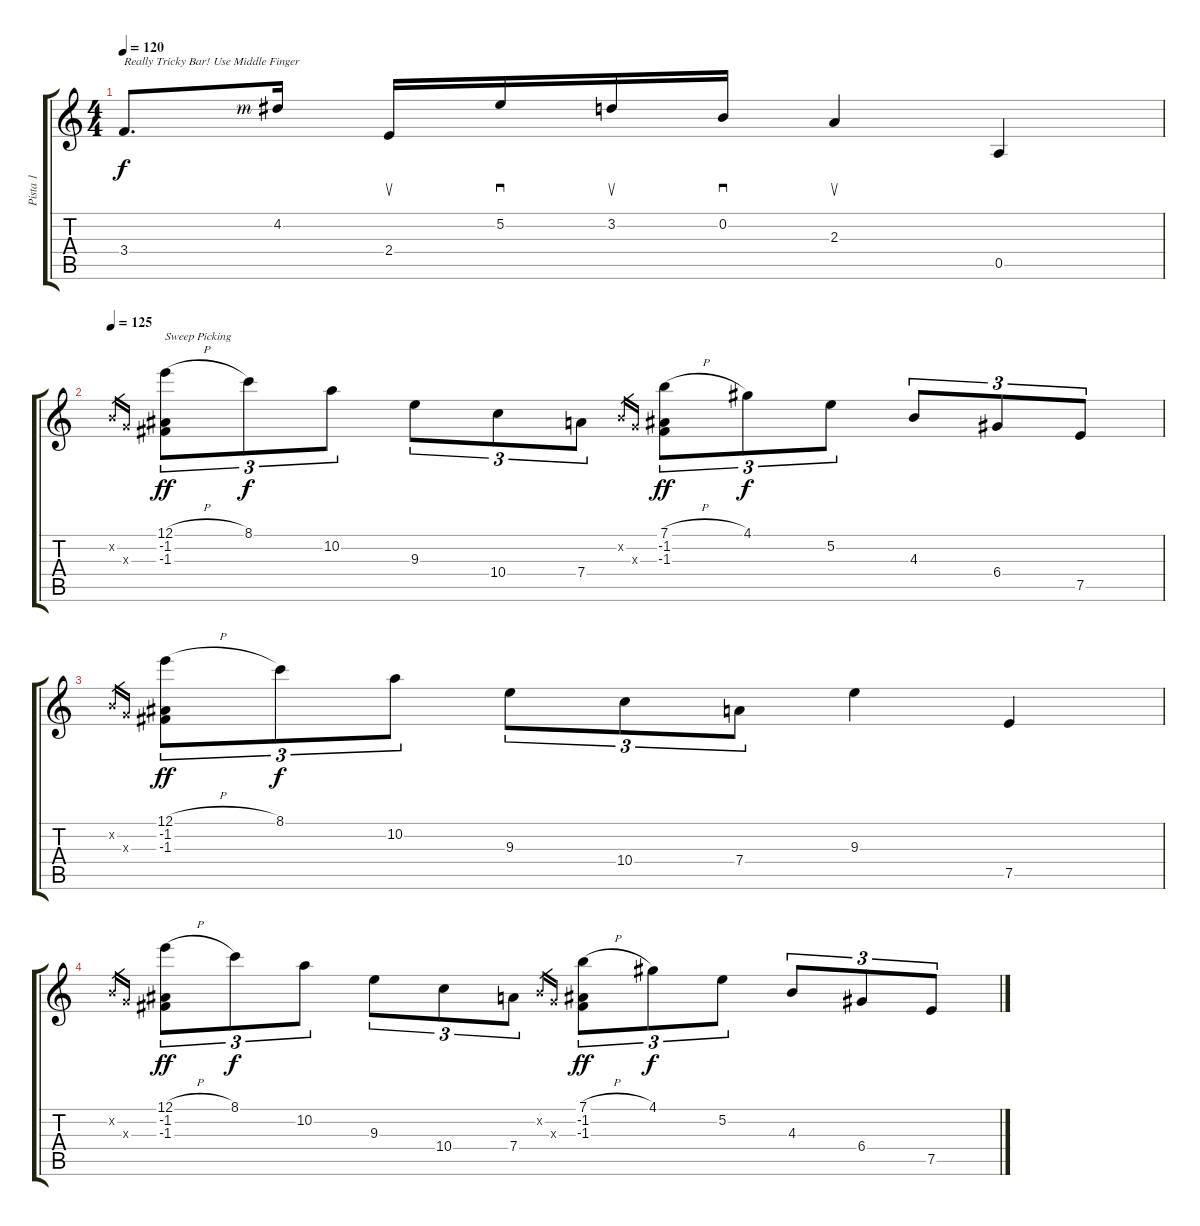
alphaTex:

\track ("Pista 1" "Pista 1") {instrument acousticguitarsteel}
\staff {score tabs}
\tuning (E4 B3 G3 D3 A2 E2) {hide}
\ts (4 4)
\tempo 120
\clef g2
\ks c
3.4.8{d txt "Really Tricky Bar! Use Middle Finger" dy f} 4.2{rf 3}.16 2.4.16{su} 5.2.16{sd} 3.2.16{su} 0.2.16{sd} 2.3.4{su} 0.5.4 |
\tempo 125
0.2{x}.16{gr} 0.3{x}.16{gr} (12.1{h} -1.2 -1.3).8{tu (3 2) txt "Sweep Picking" dy ff} 8.1.8{tu (3 2) dy f} 10.2.8{tu (3 2)} 9.3.8{tu (3 2)} 10.4.8{tu (3 2)} 7.4.8{tu (3 2)} 0.2{x}.16{gr} 0.3{x}.16{gr} (7.1{h} -1.2 -1.3).8{tu (3 2) dy ff} 4.1.8{tu (3 2) dy f} 5.2.8{tu (3 2)} 4.3.8{tu (3 2)} 6.4.8{tu (3 2)} 7.5.8{tu (3 2)} |
0.2{x}.16{gr} 0.3{x}.16{gr} (12.1{h} -1.2 -1.3).8{tu (3 2) dy ff} 8.1.8{tu (3 2) dy f} 10.2.8{tu (3 2)} 9.3.8{tu (3 2)} 10.4.8{tu (3 2)} 7.4.8{tu (3 2)} 9.3.4 7.5.4 |
0.2{x}.16{gr} 0.3{x}.16{gr} (12.1{h} -1.2 -1.3).8{tu (3 2) dy ff} 8.1.8{tu (3 2) dy f} 10.2.8{tu (3 2)} 9.3.8{tu (3 2)} 10.4.8{tu (3 2)} 7.4.8{tu (3 2)} 0.2{x}.16{gr} 0.3{x}.16{gr} (7.1{h} -1.2 -1.3).8{tu (3 2) dy ff} 4.1.8{tu (3 2) dy f} 5.2.8{tu (3 2)} 4.3.8{tu (3 2)} 6.4.8{tu (3 2)} 7.5.8{tu (3 2)}
